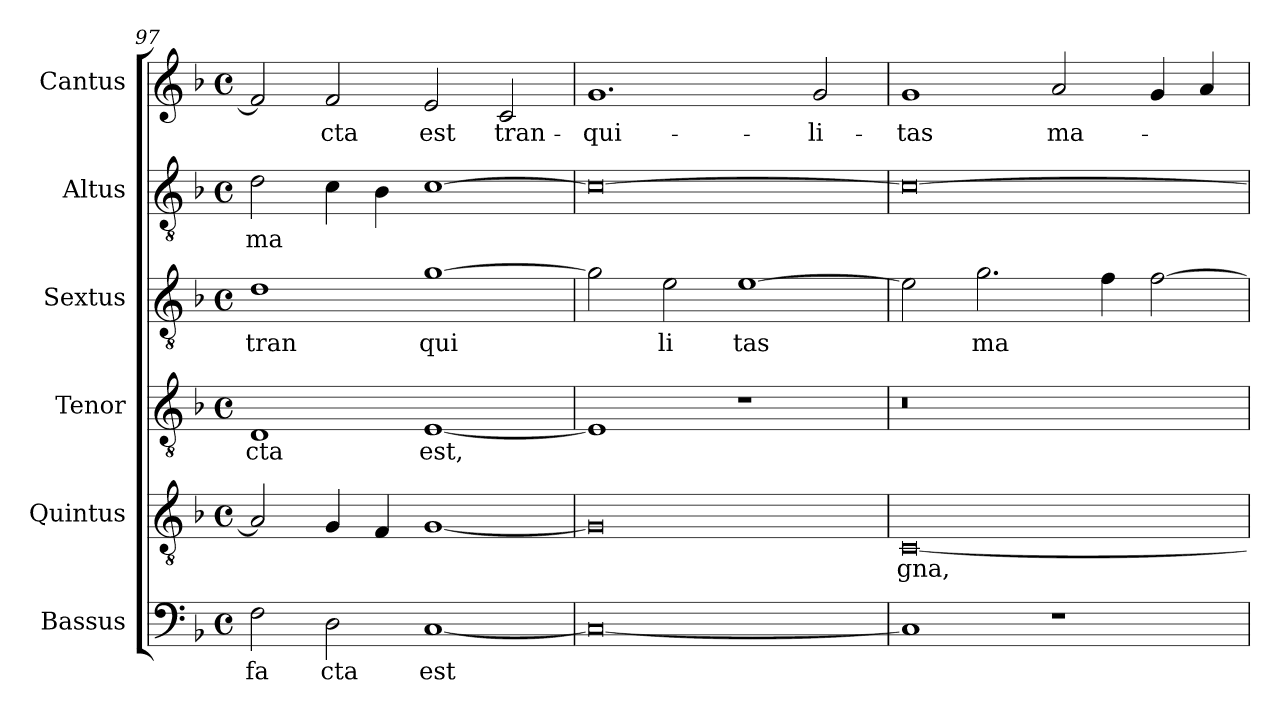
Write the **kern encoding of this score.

**kern	**text	**kern	**text	**kern	**text	**kern	**text	**kern	**text	**kern	**text
*part6	*part6	*part5	*part5	*part4	*part4	*part3	*part3	*part2	*part2	*part1	*part1
*staff6	*staff6	*staff5	*staff5	*staff4	*staff4	*staff3	*staff3	*staff2	*staff2	*staff1	*staff1
*I"Bassus	*	*I"Quintus	*	*I"Tenor	*	*I"Sextus	*	*I"Altus	*	*I"Cantus	*
*clefF4	*	*clefGv2	*	*clefGv2	*	*clefGv2	*	*clefGv2	*	*clefG2	*
*k[b-]	*	*k[b-]	*	*k[b-]	*	*k[b-]	*	*k[b-]	*	*k[b-]	*
*F:	*	*F:	*	*F:	*	*F:	*	*F:	*	*F:	*
*M4/4	*	*M4/4	*	*M4/4	*	*M4/4	*	*M4/4	*	*M4/4	*
*met(c)	*	*met(c)	*	*met(c)	*	*met(c)	*	*met(c)	*	*met(c)	*
=97	=97	=97	=97	=97	=97	=97	=97	=97	=97	=97	=97
!	!LO:LY:b:cj	!	!	!	!LO:LY:b:cj	!	!LO:LY:b:cj	!	!LO:LY:b	!	!
2F\	fa	2A/]	.	1D	cta	1d	tran	2d\	ma	2f/]	.
!	!LO:LY:b:cj	!	!	!	!	!	!	!	!	!	!LO:LY:b:cj
2D\	cta	4G/	.	.	.	.	.	4c\	.	2f/	-cta
.	.	4F/	.	.	.	.	.	4B-\	.	.	.
!	!LO:LY:b:cj	!	!	!	!LO:LY:b:cj	!	!LO:LY:b:cj	!	!	!	!LO:LY:b:cj
[<1C	est	[<1G	.	[<1E	est,	[>1g	qui	[>1c	.	2e/	est
!	!	!	!	!	!	!	!	!	!	!	!LO:LY:b:cj
.	.	.	.	.	.	.	.	.	.	2c/	tran-
=98	=98	=98	=98	=98	=98	=98	=98	=98	=98	=98	=98
!	!	!	!	!	!	!	!	!	!	!	!LO:LY:b:cj
0C_<	.	0G]	.	1E]	.	2g\]	.	0c_>	.	1.g	-qui-
!	!	!	!	!	!	!	!LO:LY:b:cj	!	!	!	!
.	.	.	.	.	.	2e\	li	.	.	.	.
!	!	!	!	!	!	!	!LO:LY:b:cj	!	!	!	!
.	.	.	.	1r	.	[>1e	tas	.	.	.	.
!	!	!	!	!	!	!	!	!	!	!	!LO:LY:b:cj
.	.	.	.	.	.	.	.	.	.	2g/	-li-
=99	=99	=99	=99	=99	=99	=99	=99	=99	=99	=99	=99
!	!	!	!LO:LY:b	!	!	!	!	!	!	!	!LO:LY:b:cj
1C]	.	[<0C	-gna,	0r	.	2e\]	.	0c_>	.	1g	-tas
!	!	!	!	!	!	!	!LO:LY:b	!	!	!	!
.	.	.	.	.	.	2.g\	ma	.	.	.	.
!	!	!	!	!	!	!	!	!	!	!	!LO:LY:b
1r	.	.	.	.	.	.	.	.	.	2a/	ma-
.	.	.	.	.	.	4f\	.	.	.	.	.
.	.	.	.	.	.	[>2f\	.	.	.	4g/	.
.	.	.	.	.	.	.	.	.	.	4a/	.
=	=	=	=	=	=	=	=	=	=	=	=
*-	*-	*-	*-	*-	*-	*-	*-	*-	*-	*-	*-
